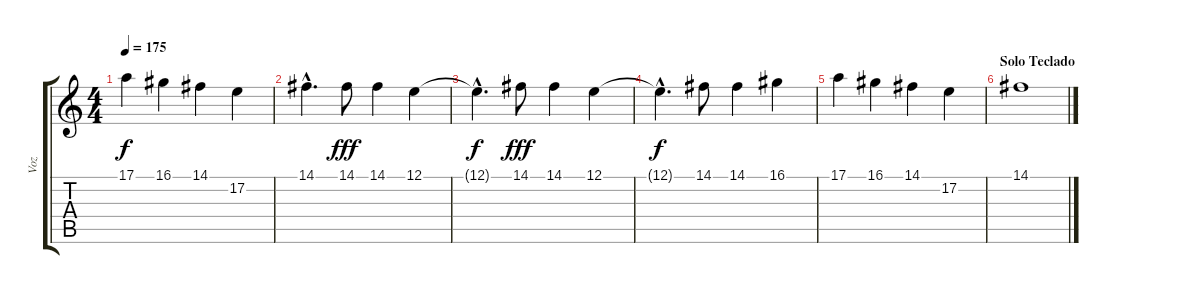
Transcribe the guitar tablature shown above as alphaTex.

\track ("Voz" "Voz") {instrument choiraahs}
\staff {score tabs}
\tuning (E4 B3 G3 D3 A2 E2) {hide}
\ts (4 4)
\tempo 175
\clef g2
\ks c
17.1.4{dy f} 16.1.4 14.1.4 17.2.4 |
14.1{hac}.4{d} 14.1.8{dy fff} 14.1.4 12.1.4 |
12.1{hac t}.4{d dy f} 14.1.8{dy fff} 14.1.4 12.1.4 |
12.1{hac t}.4{d dy f} 14.1.8 14.1.4 16.1.4 |
17.1.4 16.1.4 14.1.4 17.2.4 |
\section ("" "Solo Teclado")
14.1.1
